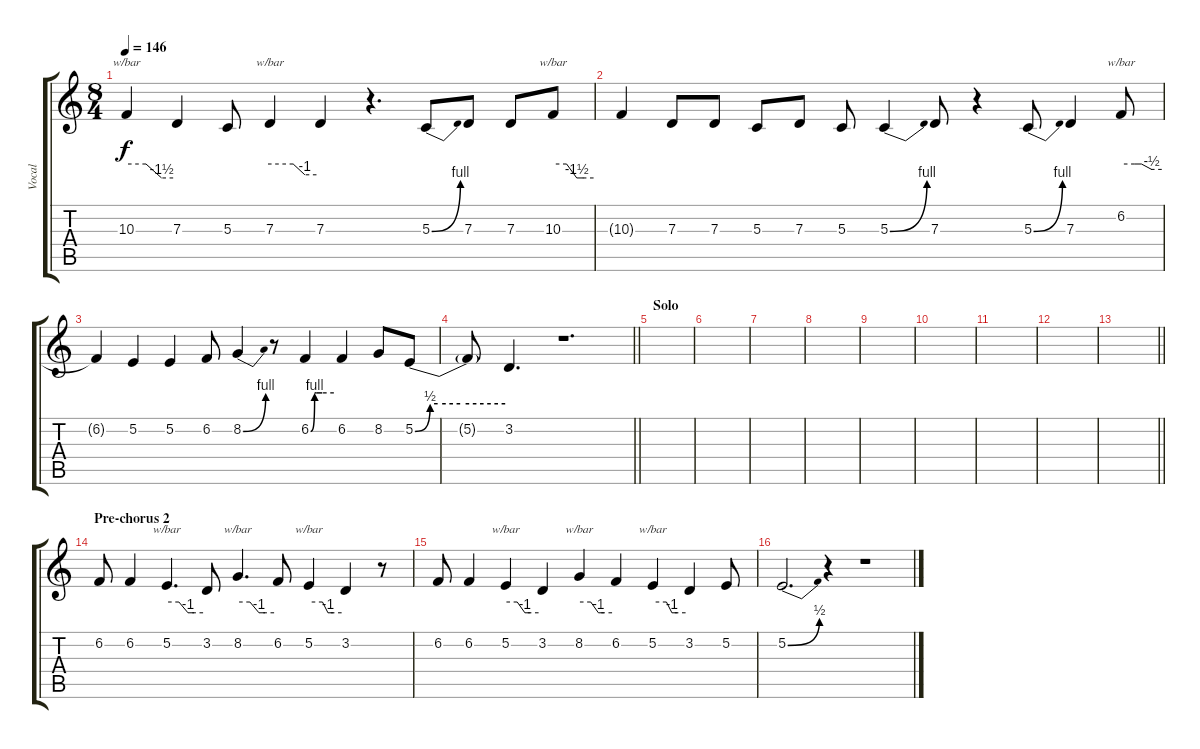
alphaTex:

\track ("Vocal" "Vocal") {instrument lead2sawtooth}
\staff {score tabs}
\tuning (E4 B3 G3 D3 A2 E2) {hide}
\ts (8 4)
\section ("" "")
\tempo 146
\clef g2
\ks c
10.3.4{tbe (custom default 0 0 25 0 45 -6 60 -6) dy f} 7.3.4 5.3.8 7.3.4{tbe (custom default 0 0 30 0 45 -4 60 -4)} 7.3.4 r.4{d} 5.3{be (bend 0 0 60 4)}.8 7.3.8 7.3.8 10.3.8{tbe (custom default 0 0 20 0 35 -6 45 -6 60 -6)} |
10.3{t}.4 7.3.8 7.3.8 5.3.8 7.3.8 5.3.8 5.3{be (bend 0 0 60 4)}.4 7.3.8 r.4 5.3{be (bend 0 0 60 4)}.8 7.3.4 6.2.8{tbe (custom default 0 0 20 0 30 0 45 -2 60 -2)} |
6.2{t}.4 5.2.4 5.2.4 6.2.8 8.2{be (bend 0 0 60 4)}.4 r.8 6.2{be (custom 0 0 10 4 15 4 30 4 60 4)}.4 6.2.4 8.2.8 5.2{be (custom 0 0 10 2 15 2 30 2 60 2)}.8 |
\barLineRight lightlight
5.2{t}.8 3.2.4{d} r.1{d} |
\section ("" "Solo")
|
|
|
|
|
|
|
|
\barLineRight lightlight
|
\section ("" "Pre-chorus 2")
6.2.8 6.2.4 5.2.4{d tbe (custom default 0 0 20 0 35 -4 45 -4 60 -4)} 3.2.8 8.2.4{d tbe (custom default 0 0 20 0 35 -4 45 -4 60 -4)} 6.2.8 5.2.4{tbe (custom default 0 0 25 0 35 -4 45 -4 60 -4)} 3.2.4 r.8 |
6.2.8 6.2.4 5.2.4{tbe (custom default 0 0 21 0 35 -4 45 -4 60 -4)} 3.2.4 8.2.4{tbe (custom default 0 0 21 0 35 -4 45 -4 60 -4)} 6.2.4 5.2.4{tbe (custom default 0 0 25 0 35 -4 45 -4 60 -4)} 3.2.4 5.2.8 |
5.2{be (bend 0 0 60 2)}.2{d} r.4 r.1
